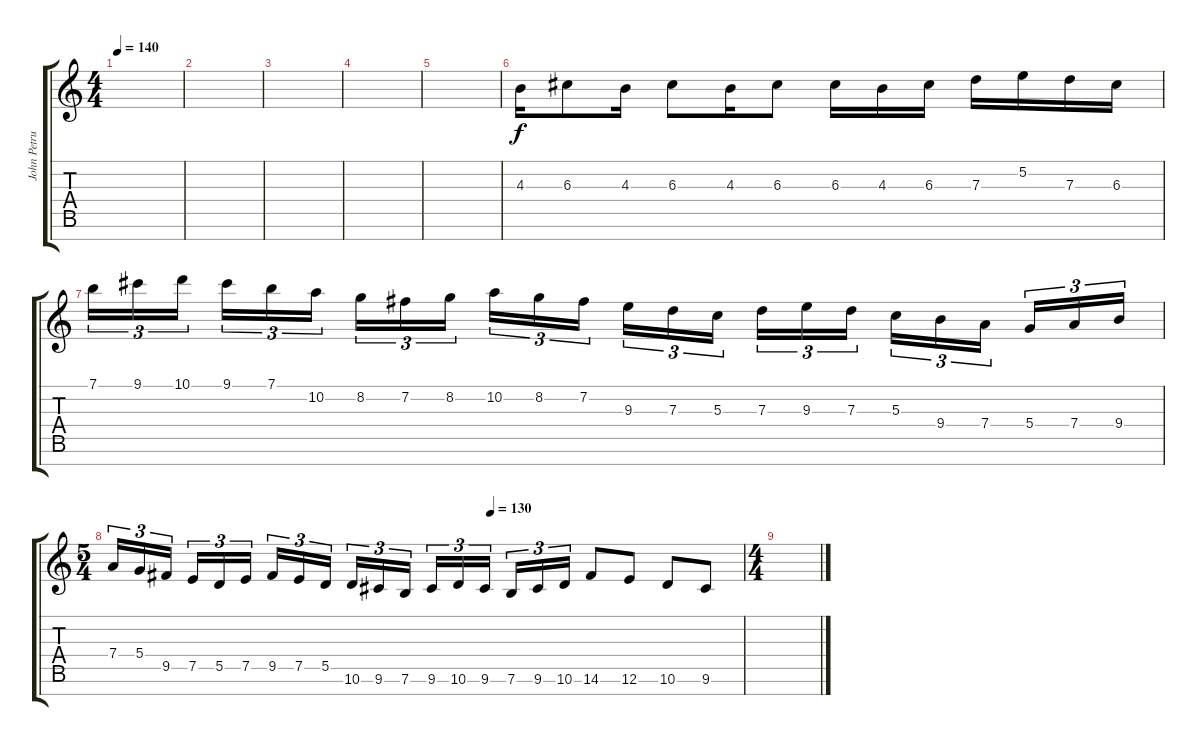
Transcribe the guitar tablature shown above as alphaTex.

\track ("John Petrucci" "John Petru") {instrument distortionguitar}
\staff {score tabs}
\tuning (E4 B3 G3 D3 A2 E2 B1) {hide}
\ts (4 4)
\tempo 140
\clef g2
\ks c
|
|
|
|
|
4.3.16 6.3.8 4.3.16 6.3.8 4.3.16 6.3.8 6.3.16 4.3.16 6.3.16 7.3.16 5.2.16 7.3.16 6.3.16 |
7.1.16{tu (3 2)} 9.1.16{tu (3 2)} 10.1.16{tu (3 2)} 9.1.16{tu (3 2)} 7.1.16{tu (3 2)} 10.2.16{tu (3 2)} 8.2.16{tu (3 2)} 7.2.16{tu (3 2)} 8.2.16{tu (3 2)} 10.2.16{tu (3 2)} 8.2.16{tu (3 2)} 7.2.16{tu (3 2)} 9.3.16{tu (3 2)} 7.3.16{tu (3 2)} 5.3.16{tu (3 2)} 7.3.16{tu (3 2)} 9.3.16{tu (3 2)} 7.3.16{tu (3 2)} 5.3.16{tu (3 2)} 9.4.16{tu (3 2)} 7.4.16{tu (3 2)} 5.4.16{tu (3 2)} 7.4.16{tu (3 2)} 9.4.16{tu (3 2)} |
\ts (5 4)
\tempo (130 0.6)
7.4.16{tu (3 2)} 5.4.16{tu (3 2)} 9.5.16{tu (3 2)} 7.5.16{tu (3 2)} 5.5.16{tu (3 2)} 7.5.16{tu (3 2)} 9.5.16{tu (3 2)} 7.5.16{tu (3 2)} 5.5.16{tu (3 2)} 10.6.16{tu (3 2)} 9.6.16{tu (3 2)} 7.6.16{tu (3 2)} 9.6.16{tu (3 2)} 10.6.16{tu (3 2)} 9.6.16{tu (3 2)} 7.6.16{tu (3 2)} 9.6.16{tu (3 2)} 10.6.16{tu (3 2)} 14.6.8 12.6.8 10.6.8 9.6.8 |
\ts (4 4)
